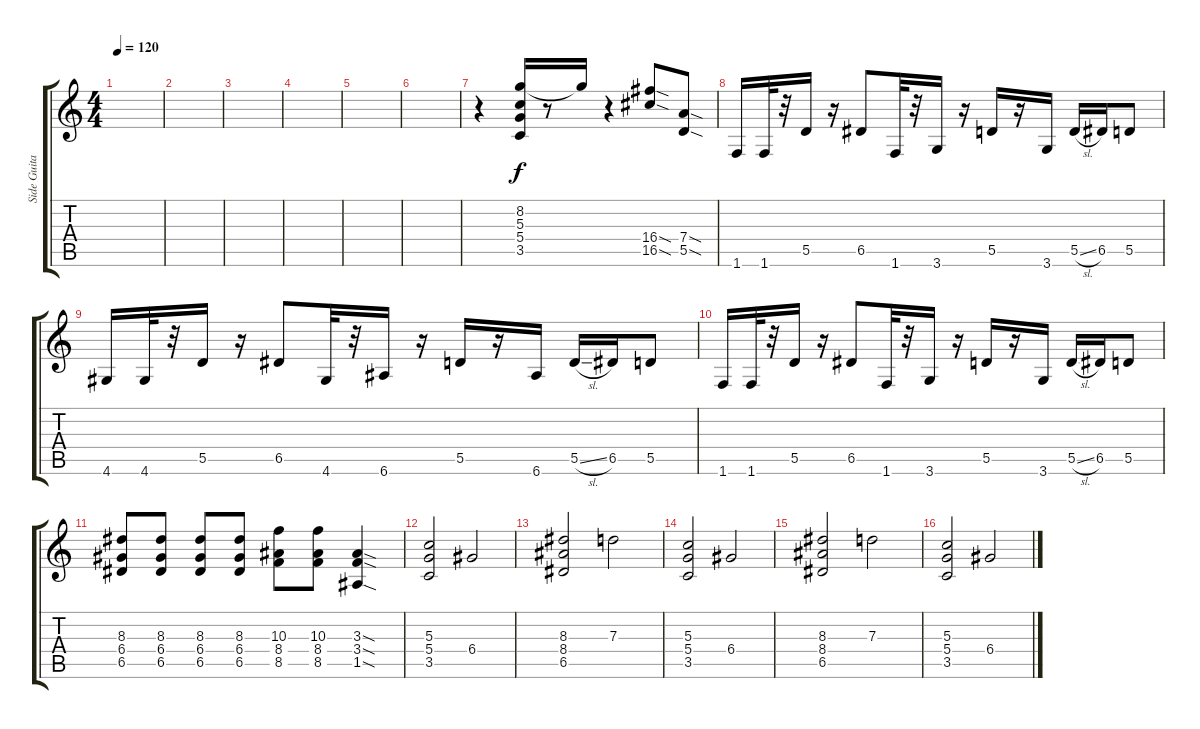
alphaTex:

\track ("Side Guitar" "Side Guita") {instrument distortionguitar}
\staff {score tabs}
\tuning (E4 B3 G3 D3 A2 E2) {hide}
\ts (4 4)
\tempo 120
\clef g2
\ks c
|
|
|
|
|
|
r.4 (8.2 5.3 5.4 3.5).16 r.8 8.2{t}.16 r.4 (16.4{sod} 16.5{sod}).8 (7.4{sod} 5.5{sod}).8 |
1.6.16 1.6.32 r.32 5.5.16 r.16 6.5.8 1.6.32 r.32 3.6.16 r.16 5.5.16 r.16 3.6.16 5.5{sl}.16 6.5.16 5.5.8 |
4.6.16 4.6.32 r.32 5.5.16 r.16 6.5.8 4.6.32 r.32 6.6.16 r.16 5.5.16 r.16 6.6.16 5.5{sl}.16 6.5.16 5.5.8 |
1.6.16 1.6.32 r.32 5.5.16 r.16 6.5.8 1.6.32 r.32 3.6.16 r.16 5.5.16 r.16 3.6.16 5.5{sl}.16 6.5.16 5.5.8 |
(8.3 6.4 6.5).8 (8.3 6.4 6.5).8 (8.3 6.4 6.5).8 (8.3 6.4 6.5).8 (10.3 8.4 8.5).8 (10.3 8.4 8.5).8 (3.3{sod} 3.4{sod} 1.5{sod}).4 |
(5.3 5.4 3.5).2 6.4.2 |
(8.3 8.4 6.5).2 7.3.2 |
(5.3 5.4 3.5).2 6.4.2 |
(8.3 8.4 6.5).2 7.3.2 |
(5.3 5.4 3.5).2 6.4.2
